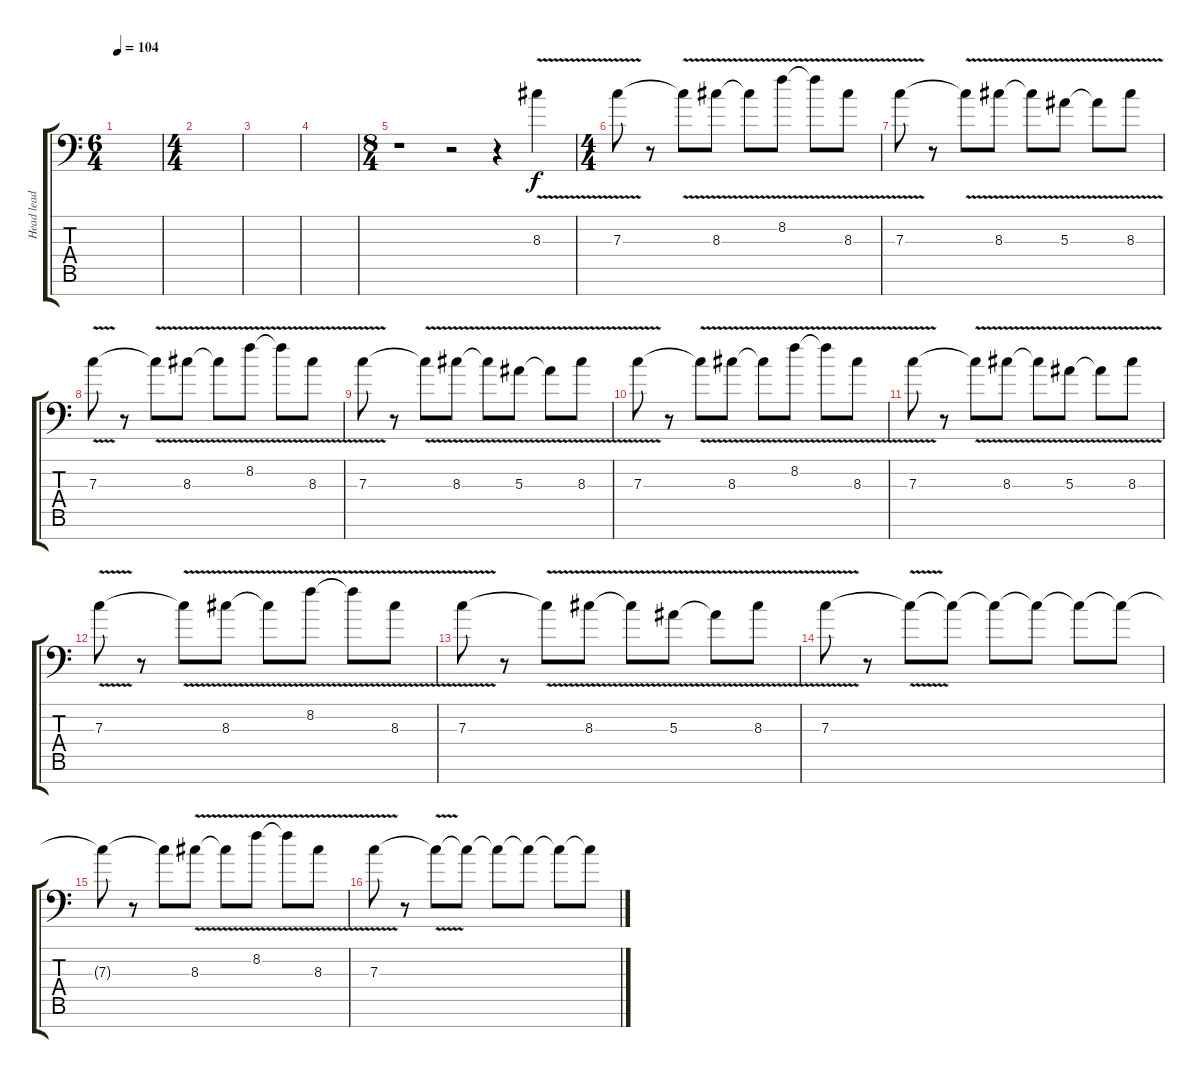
\track ("Head lead" "Head lead") {instrument distortionguitar}
\staff {score tabs}
\tuning (D4 A3 F3 C3 G2 D2 A1) {hide}
\ts (6 4)
\tempo 104
\clef f4
\ks c
|
\ts (4 4)
|
|
|
\ts (8 4)
r.1 r.2 r.4 8.3{v}.4 |
\ts (4 4)
7.3{v}.8 r.8 7.3{t}.8 8.3{v}.8 8.3{t}.8 8.2{v}.8 8.2{t}.8 8.3{v}.8 |
7.3{v}.8 r.8 7.3{t}.8 8.3{v}.8 8.3{t}.8 5.3{v}.8 5.3{t}.8 8.3{v}.8 |
7.3{v}.8 r.8 7.3{t}.8 8.3{v}.8 8.3{t}.8 8.2{v}.8 8.2{t}.8 8.3{v}.8 |
7.3{v}.8 r.8 7.3{t}.8 8.3{v}.8 8.3{t}.8 5.3{v}.8 5.3{t}.8 8.3{v}.8 |
7.3{v}.8 r.8 7.3{t}.8 8.3{v}.8 8.3{t}.8 8.2{v}.8 8.2{t}.8 8.3{v}.8 |
7.3{v}.8 r.8 7.3{t}.8 8.3{v}.8 8.3{t}.8 5.3{v}.8 5.3{t}.8 8.3{v}.8 |
7.3{v}.8 r.8 7.3{t}.8 8.3{v}.8 8.3{t}.8 8.2{v}.8 8.2{t}.8 8.3{v}.8 |
7.3{v}.8 r.8 7.3{t}.8 8.3{v}.8 8.3{t}.8 5.3{v}.8 5.3{t}.8 8.3{v}.8 |
7.3{v}.8 r.8 7.3{t}.8 7.3{t}.8 7.3{t}.8 7.3{t}.8 7.3{t}.8 7.3{t}.8 |
7.3{t}.8 r.8 7.3{t}.8 8.3{v}.8 8.3{t}.8 8.2{v}.8 8.2{t}.8 8.3{v}.8 |
7.3{v}.8 r.8 7.3{t}.8 7.3{t}.8 7.3{t}.8 7.3{t}.8 7.3{t}.8 7.3{t}.8
